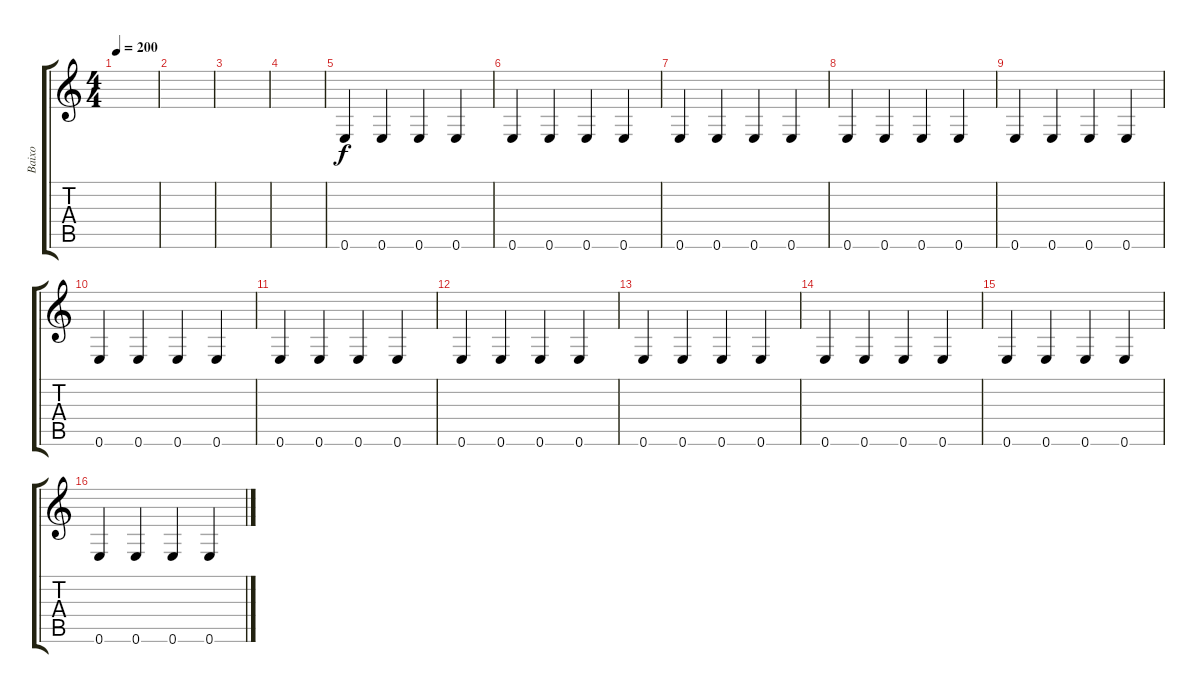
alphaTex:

\track ("Baixo" "Baixo") {instrument electricbasspick}
\staff {score tabs}
\tuning (E4 B3 G3 D3 A2 E2) {hide}
\ts (4 4)
\tempo 200
\clef g2
\ks c
|
|
|
|
0.6.4 0.6.4 0.6.4 0.6.4 |
0.6.4 0.6.4 0.6.4 0.6.4 |
0.6.4 0.6.4 0.6.4 0.6.4 |
0.6.4 0.6.4 0.6.4 0.6.4 |
0.6.4 0.6.4 0.6.4 0.6.4 |
0.6.4 0.6.4 0.6.4 0.6.4 |
0.6.4 0.6.4 0.6.4 0.6.4 |
0.6.4 0.6.4 0.6.4 0.6.4 |
0.6.4 0.6.4 0.6.4 0.6.4 |
0.6.4 0.6.4 0.6.4 0.6.4 |
0.6.4 0.6.4 0.6.4 0.6.4 |
0.6.4 0.6.4 0.6.4 0.6.4
